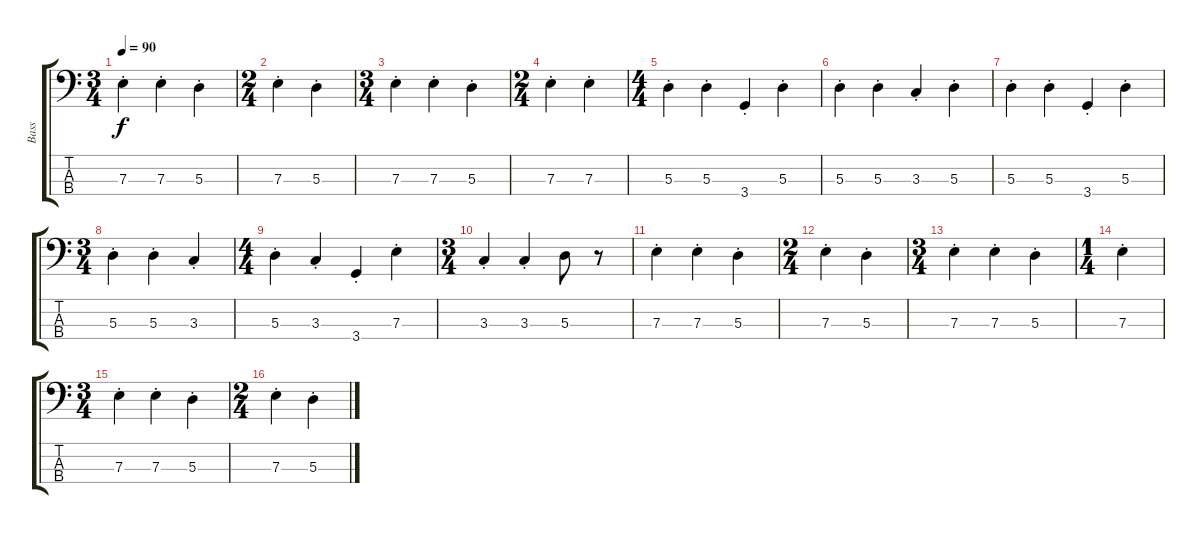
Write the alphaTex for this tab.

\track ("Bass" "Bass") {instrument electricbassfinger}
\staff {score tabs}
\tuning (G2 D2 A1 E1) {hide}
\ts (3 4)
\tempo 90
\clef f4
\ks c
7.3{st}.4{dy f} 7.3{st}.4 5.3{st}.4 |
\ts (2 4)
7.3{st}.4 5.3{st}.4 |
\ts (3 4)
7.3{st}.4 7.3{st}.4 5.3{st}.4 |
\ts (2 4)
7.3{st}.4 7.3{st}.4 |
\ts (4 4)
5.3{st}.4 5.3{st}.4 3.4{st}.4 5.3{st}.4 |
5.3{st}.4 5.3{st}.4 3.3{st}.4 5.3{st}.4 |
5.3{st}.4 5.3{st}.4 3.4{st}.4 5.3{st}.4 |
\ts (3 4)
5.3{st}.4 5.3{st}.4 3.3{st}.4 |
\ts (4 4)
5.3{st}.4 3.3{st}.4 3.4{st}.4 7.3{st}.4 |
\ts (3 4)
3.3{st}.4 3.3{st}.4 5.3.8 r.8 |
7.3{st}.4 7.3{st}.4 5.3{st}.4 |
\ts (2 4)
7.3{st}.4 5.3{st}.4 |
\ts (3 4)
7.3{st}.4 7.3{st}.4 5.3{st}.4 |
\ts (1 4)
7.3{st}.4 |
\ts (3 4)
7.3{st}.4 7.3{st}.4 5.3{st}.4 |
\ts (2 4)
7.3{st}.4 5.3{st}.4
